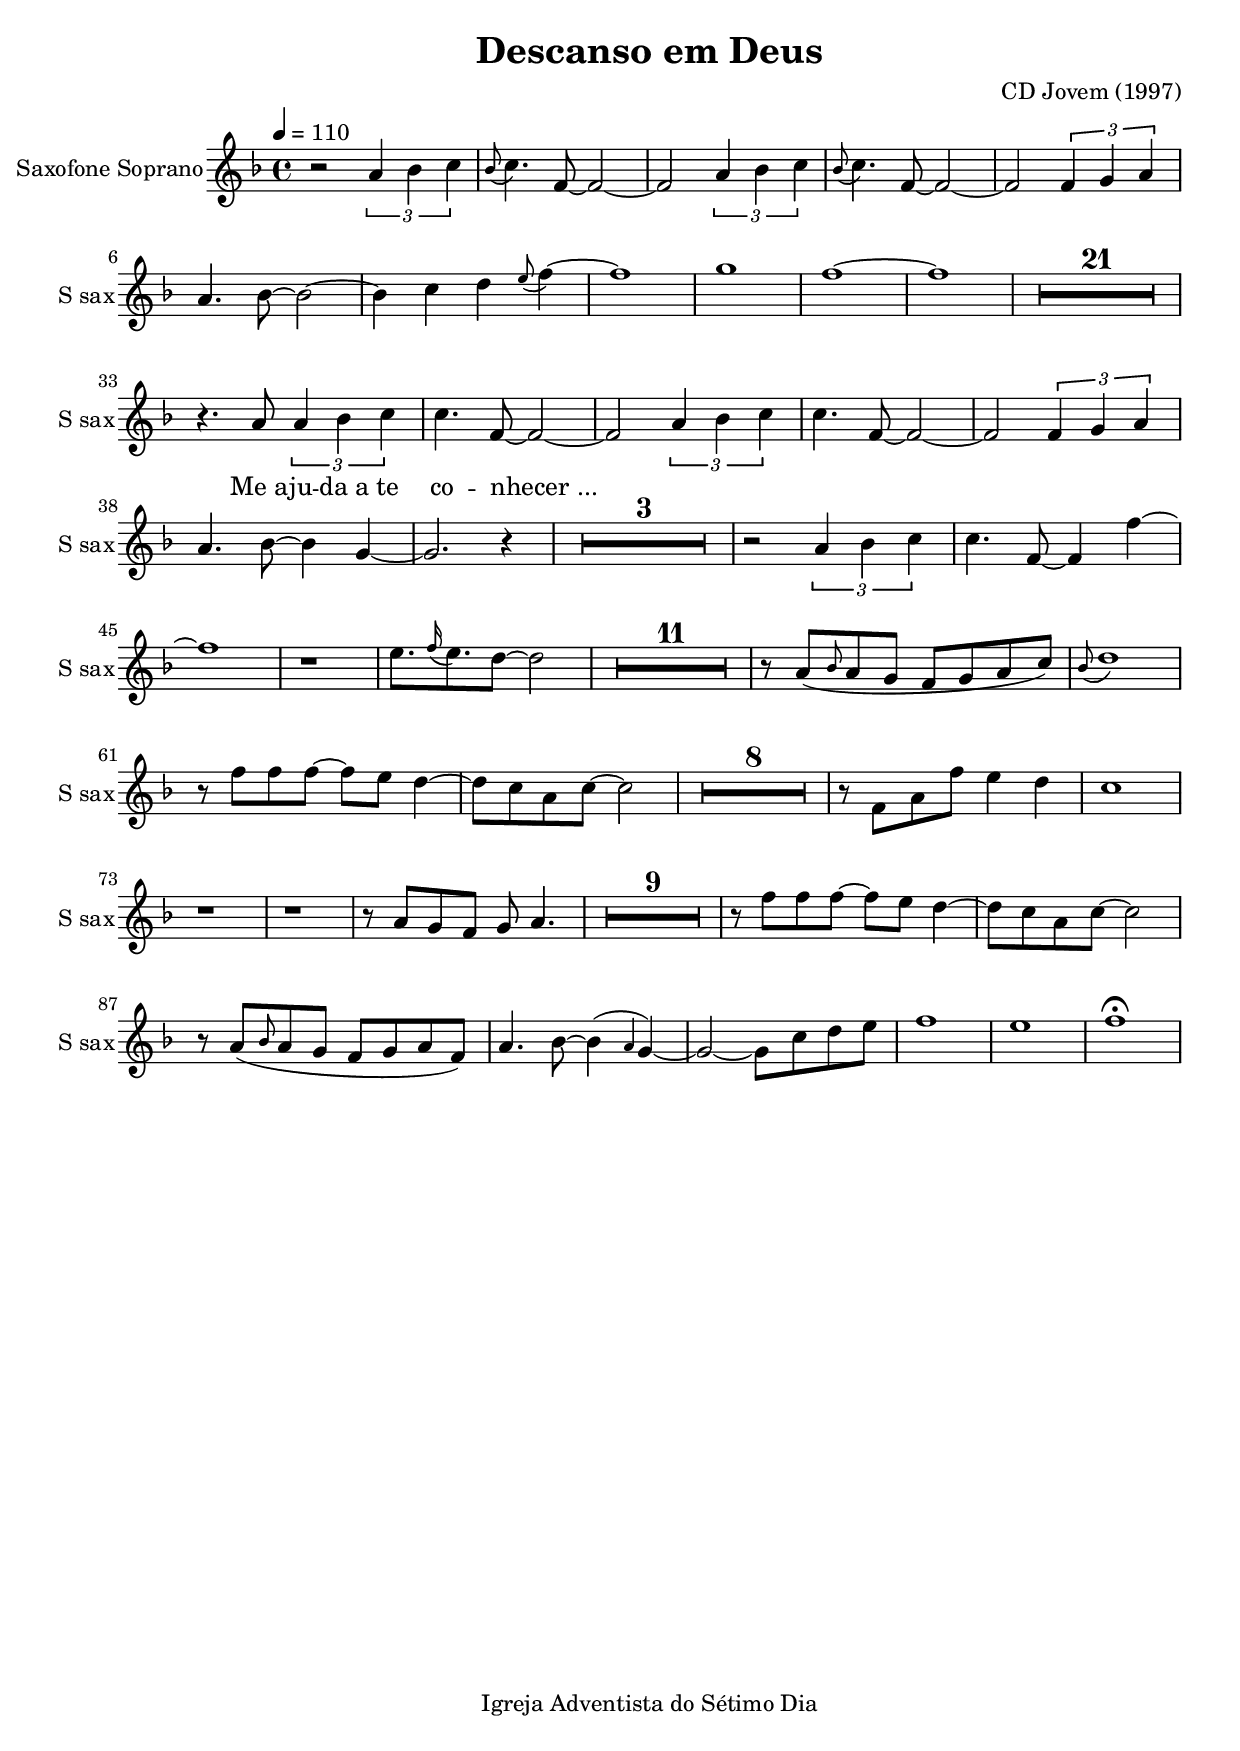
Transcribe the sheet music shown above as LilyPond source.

\header{
        title = "Descanso em Deus"
        composer = "CD Jovem (1997)"

        %Sumir com a nota de rodapé
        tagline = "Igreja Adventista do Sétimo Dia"
        %poet = "quem fez a letra / co-autor"
        %Se der algum erro, acrescentar o caractere espaço para recarregar a página:
        %...  
}

\paper {
        %paper-width = #150
        %paper-height = #100
        %bottom-margin = #0
        %top-margin = #0
        left-margin = #20
        %right-margin = #0
        %inner-margin = #0
        %outer-margin = #0
}

\score {
  \new Staff \with {
  instrumentName = "Saxofone Soprano"
  shortInstrumentName = "S sax"
} <<
    \new Voice{

        %instrumento ocarina
        %\set midiInstrument = #"ocarina"
                
        %Compasso 4/4 aparece em fração e não a letra C
        %\numericTimeSignature        

        %remove a clave
        %\hide Staff.Clef
        %\override Staff.Clef.color = #white
        %\override Staff.Clef.layer = #-1

        %a linha abaixo oculta as barras
        %\override Score.BarLine.stencil = ##f
        %\hide Score.BarLine

        %a linha abaixo oculta o pentagrama
        %\override Staff.StaffSymbol.line-count = #0
        %\hide Staff.StaffSymbol
        
        %remove a formula de compasso
        %\hide Staff.TimeSignature

        %Clave de percussão
        %\clef percussion
        %Clave de fá
        %\clef F

        %\relative c' {
         {

%Muda a figura da nota
%\improvisationOn

%a linha abaixo oculta a haste da nota
%\hideStem
%para desfazer basta usar
%\undoHideStem \hideStem

%Cor da Haste RGB
%\override Stem.color = #(rgb-color 0 0 1)

%Direção da Haste
%\stemUp
%\stemDown
%\stemNeutral

%Colcheias não se conectam
%\autoBeamOff
%\autoBeamOn

%Ocultar os números dos compassos a cada linha
%\hide Score.BarNumber

%Ocultar ou não as notas a partir do comando
%\hideNotes
%\unHideNotes

%\overrideTimeSignatureSettings
        %4/4        % timeSignatureFraction
        %1/4        % baseMomentFraction
        %#'(3 1)    % beatStructure
        %#'()       % beamExceptions

                \time 4/4

%Audios da Berklee sao 100bpm
%Andamento
\tempo 4 = 110

%Tom da música
\key f \major %\minor

%@@@@@@@@@@@@@@@@@@@@@@PRIMEIRA@@@@@@@@@@@@@@@@@@@@@@@@@@@@

%instrumento para o áudio MIDI
\set midiInstrument = #"soprano sax"


%Introd
r2 \tuplet 3/2 {a'4 bes' c''} 
\grace bes'8 (c''4.) f'8~f'2~
f'2 \tuplet 3/2 {a'4 bes' c''} 
\grace bes'8 (c''4.) f'8~f'2~
f'2 \tuplet 3/2 {f'4 g' a'} 
a'4. bes'8~bes'2~
bes'4 c''4 d''4 \grace e''8 (f''4)~
f''1 
g''1 
f''1~
f''1

\compressMMRests {
    \override MultiMeasureRest.expand-limit = #1
    R1*21
}

r4. a'8 \tuplet 3/2 {a'4 bes' c''} 
c''4. f'8~f'2~
f'2 \tuplet 3/2 {a'4 bes' c''}
c''4. f'8~f'2~
f'2 \tuplet 3/2 {f'4 g' a'}
a'4. bes'8~bes'4 g'4~
g'2. r4

\compressMMRests {
    R1*3
}
 
r2 \tuplet 3/2 {a'4 bes' c''} 
c''4. f'8~f'4 f''4~
f''1
r1
e''8. \grace f''16 (e''8.) d''8~d''2

\compressMMRests {
    R1*11
}

r8 a'8 (\grace bes'8 a'8 g' f' g' a'  c''8) 
\grace bes'8 (d''1)
r8 f''8 f''8 f''8~f''8 e''8 d''4~
d''8 c''8 a'8 c''8~c''2

\compressMMRests {
    R1*8
}

r8 f'8 a'8 f''8 e''4 d''4
c''1
r1
r1
r8 a'8 g' f' g' a'4.

\compressMMRests {
    R1*9
}

r8 f''8 f''8 f''8~f''8 e''8 d''4~
d''8 c''8 a'8 c''8~c''2 
 
r8 a'8 (\grace bes'8 a'8 g' f' g' a' f') 
a'4. bes'8~bes'4 (\grace a'4 g'4)~
g'2~g'8 c''8 d'' e''
f''1 
e''1
f''1 \fermata 

%\bar "||"

\compressMMRests {
    \override MultiMeasureRest.expand-limit = #1
    %R1*2 | R1*5 | R1*9
    %R1*21
}
\break

        }
        \addlyrics{
                %Alinhamento do texto:
                %\override LyricText.self-alignment-X = #LEFT

                _ _ _ _ _ _ _ _ _ _ _ _ _ _ _ _ _ _ _ _
                Me_a -- ju -- da_a te co -- nhecer_...
                %"1" "2" "3" "4" "1" "2" "3" "4" "1" "2" "3" "4" "1" "2" "3" "4"
                %Dó Ré Mi Fá Sol Lá Si
                %"Dó" "Dó♯" "Ré" "Ré♯" "Mi" "Fá" "Fá♯" "Sol" "Sol♯" "Lá" "Lá♯" "Si" "Dó"
                %"Mi" "Mi♭" "Ré" "Ré♭" "Dó" "Si" "Si♭" "Lá" "Lá♭" "Sol" "Sol♭" "Fá" "Mi"
                %"Sol" "Sol♭" "Fá" "Mi" "Mi♭" "Ré" "Ré♭" "Dó" "Si" "Si♭" "Lá" "Lá♭" "Sol"
                %"Dó" "Ré" "Mi" "Fá♯" "Sol♯" "Lá♯" "Dó"
                %"Mi" "Fá"  "Sol"  "Lá"  "Si" "Dó" "Ré" "Mi" "Fá"  "Sol"  "Lá"  "Si" "Dó" "Ré" "Mi" "Fá"  "Sol"  "Lá"
                %"Dó" "Ré" "Mi" "Fá"  "Sol" "Lá"  "Si" "Dó" "Ré" "Mi" "Fá"  "Sol" "Lá"  "Si" "Dó" "Ré" "Mi" 
                
    }

    }

%\new Staff
    %\new Voice {
        
    %instrumento ocarina
    %\set midiInstrument = #"ocarina"
    %Compasso 4/4 aparece em fração e não a letra C
    %\numericTimeSignature    
    %remove a clave
    %\override Staff.Clef.color = #white
    %\override Staff.Clef.layer = #-1
    %a linha abaixo oculta as barras
    %\override Score.BarLine.stencil = ##f
    %a linha abaixo oculta o pentagrama
    %\override Staff.StaffSymbol.line-count = #0
    %remove a formula de compasso
    %\hide Staff.TimeSignature
    %Clave de percussão
    %\clef percussion
    %Clave de fá
    %\clef F
        
    %\relative c''{
    %  {
        
%Muda a figura da nota
%\improvisationOn
%a linha abaixo oculta a haste da nota
%\hide Stem
%para desfazer basta usar
%\undo \hide Stem
%Direção da Haste
%\stemUp 
%\stemDown 
%\stemNeutral
%Colcheias não se ligam
%\autoBeamOff
%Ocultar os números dos compassos
%a cada linha
%\hide Score.BarNumber
%Ocultar ou não as notas a partir do comando
%\hideNotes 
%\unHideNotes 

%\key g \major

%@@@@@@@@@@@@@@@@@@SEGUNDA@@@@@@@@@@@@@@@@@@@@@@@@@@@@@@@@@@@@@@@@@
        %\time 4/4



%\set midiInstrument = #"woodblock"

%a'4 r4 c'4 r4
%a'4 c'4 c'4 c'4
%\break

%a'4 c'4 c'4 c'4 
%a'4 c'4 c'4 c'4
%a'4 c'4 c'4 c'4 
%a'4 c'4 c'4 c'4
%\break


    % }
    % }

  >>

        %gera PDF
        \layout {
                %indent = #0
                %line-width = #200
                %ragged-last = #0
                \context{
                        \Score
                        %mudar o espaco entre as notas sem letra
                        %Valores maiores de ly:make-moment produzirão músicas menores.. e 1/4 é maior que 1/16
                        \override SpacingSpanner.base-shortest-duration = #(ly:make-moment 1/16)
                        %\override SpacingSpanner.uniform-stretching = ##t

                        %abaixo tira a contagem de compassos (Dentro de \Score !!!!)
                        %\omit BarNumber                        

                        %aumentar este número caso as palavras estejam muito próximas
                        %\Lyrics
                        %\override LyricSpace.minimum-distance = #6.0

                }
        }

        %gera o audio
        \midi{
                %\context{
                                        %\Staff
                                        %\remove "Staff_performer"
                        %\Score
                                %midiMinimumVolume = #1.9
                                %midiMaximumVolume = #2.0
                %}
                                \context {
                                      \Staff
                                      \remove "Staff_performer"
                            }
                            \context {
                                      \Voice
                                      \consists "Staff_performer"
                            }
       }

}
%Frescobaldi = IDE do Lilypond

%a4-ais4-aes4-b4-bis4-bes4-c'4-cis'4-ces'4-d'4-dis'4-des'4-e'4-eis'4-ees'4-f'4-fis'4-fes'4-g'4-gis'4-ges'4-a'4-ais'4-aes'4-b'4-bis'4-bes'4-c''4-cis''4-ces''4-d''4-dis''4-des''4-e''4-eis''4-ees''4-f''4-fis''4-fes''4-g''4-gis''4-ges''4-a''4-ais''4-aes''4-b''4-bis''4-bes''4-c'''4-cis'''4-ces'''4
%c,4-cis,4-ces,4-d,4-dis,4-des,4-e,4-eis,4-ees,4-f,4-fis,4-fes,4-g,4-gis,4-ges,4-a,4-ais,4-aes,4-b,4-bis,4-bes,4-c4-cis4-ces4-d4-dis4-des4-e4-eis4-ees4-f4-fis4-fes4-g4-gis4-ges4-a4-ais4-aes4-b4-bis4-bes4-c'4-cis'4-ces'4-d'4-dis'4-des'4-e'4-eis'4-ees'4

%a4-ais4-aes4-b4-bes4-c'4-cis'4-d'4-dis'4-des'4-e'4-ees'4-f'4-fis'4-g'4-gis'4-ges'4-a'4-ais'4-aes'4-b'4-bes'4-c''4-cis''4-d''4-dis''4-des''4-e''4-ees''4-f''4-fis''4-g''4-gis''4-ges''4-a''4-ais''4-aes''4-b''4-bes''4-c'''4-cis'''4
%c,4-cis,4-d,4-dis,4-des,4-e,4-ees,4-f,4-fis,4-g,4-gis,4-ges,4-a,4-ais,4-aes,4-b,4-bes,4-c4-cis4-d4-dis4-des4-e4-ees4-f4-fis4-g4-gis4-ges4-a4-ais4-aes4-b4-bes4-c'4-cis'4-d'4-dis'4-des'4-e'4-ees'4

%Clave de Sol
%aes2-ais2-bes2-bis2-c'2-b2-ces'2-cis'2-des'2-dis'2-ees'2-eis'2-f'2-e'2-fes'2-fis'2-ges'2-gis'2-aes'2-ais'2-bes'2-b'2-ces''2-bis'2-c''2-cis''2-des''2-dis''2-ees''2-eis''2-f''2-e''2-fes''2-fis''2-ges''2-gis''2-aes''2-ais''2-bes''2-bis''2-c'''2-b''2-ces'''2-cis'''2
%a4-ais4-aes4-b4-bis4-bes4-c'4-cis'4-ces'4-d'4-dis'4-des'4-e'4-eis'4-ees'4-f'4-fis'4-fes'4-g'4-gis'4-ges'4-a'4-ais'4-aes'4-b'4-bis'4-bes'4-c''4-cis''4-ces''4-d''4-dis''4-des''4-e''4-eis''4-ees''4-f''4-fis''4-fes''4-g''4-gis''4-ges''4-a''4-ais''4-aes''4-b''4-bis''4-bes''4-c'''4-cis'''4-ces'''4

%Clave de Fá
%c,2-ces,2-cis,2-des,2-dis,2-ees,2-eis,2-f,2-e,2-fes,2-fis,2-ges,2-gis,2-aes,2-ais,2-bes,2-bis,2-c2-b,2-ces2-cis2-des2-dis2-ees2-eis2-f2-e2-fes2-fis2-ges2-gis2-aes2-ais2-bes2-bis2-c'2-b2-ces'2-cis'2-des'2-dis'2-ees'2-eis'2-e'2
%c,4-d,4-e,4-f,4-g,4-a,4-b,4-c4-d4-e4-f4-g4-a4-b4-c'4-d'4-e'4

%Notas naturais no violão
%e4-f4-g4-a4-b4-c'4-d'4-e'4-f'4-g'4-a'4-b'4-c''4-d''4-e''4-f''4-g''4-a''4

%Notas com acidentes no violão e notas naturais
%e4-f4-fis4-g4-gis4-ges4-a4-ais4-aes4-b4-bes4-c'4-cis'4-d'4-dis'4-des'4-e'4-ees'4-f'4-fis'4-g'4-gis'4-ges'4-a'4-ais'4-aes'4-b'4-bes'4-c''4-cis''4-d''4-dis''4-des''4-e''4-ees''4-f''4-fis''4-g''4-gis''4-ges''4-a''4-ais''4-aes''4

%Apenas acidentes no violão
%fis4-gis4-ges4-ais4-aes4-bes4-cis'4-dis'4-des'4-ees'4-fis'4-gis'4-ges'4-ais'4-aes'4-bes'4-cis''4-dis''4-des''4-ees''4-fis''4-gis''4-ges''4-ais''4-aes''4
